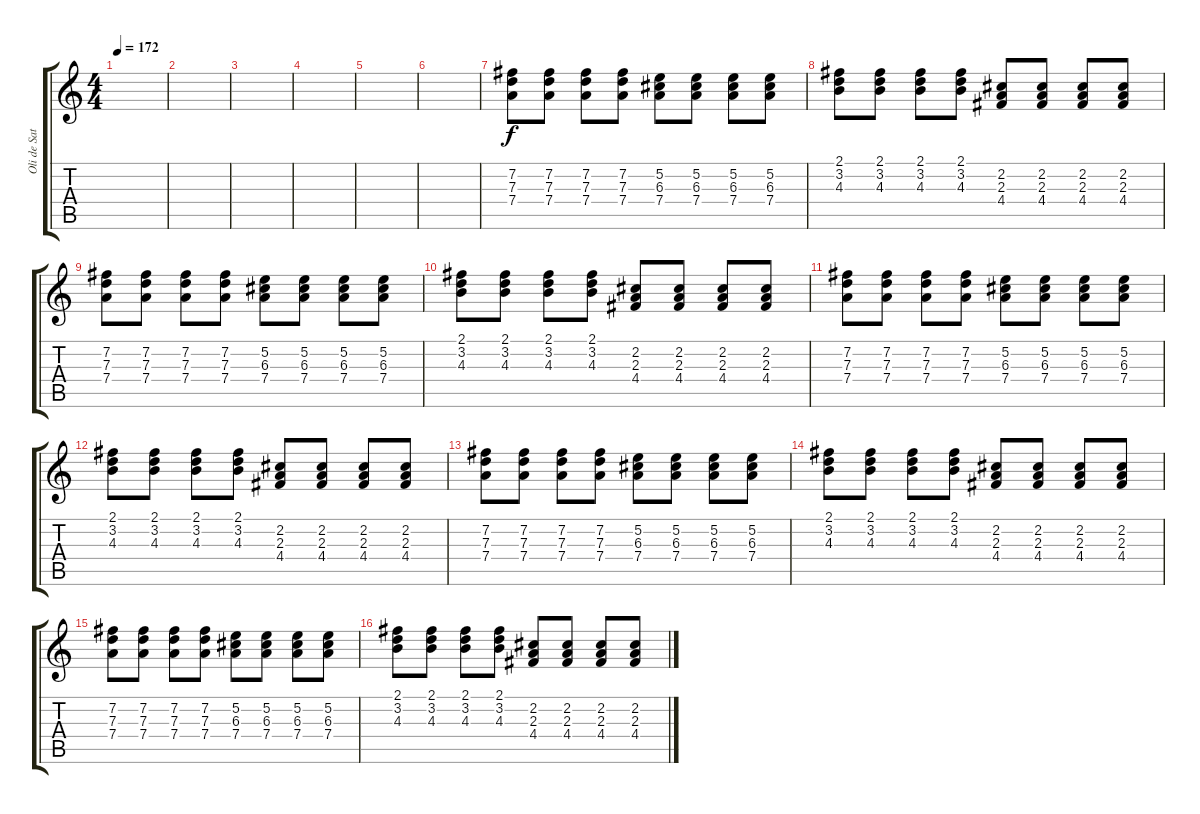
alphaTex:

\track ("Oli de Sat" "Oli de Sat") {instrument overdrivenguitar}
\staff {score tabs}
\tuning (E4 B3 G3 D3 A2 E2) {hide}
\ts (4 4)
\tempo 172
\clef g2
\ks c
|
|
|
|
|
|
(7.2 7.3 7.4).8 (7.2 7.3 7.4).8 (7.2 7.3 7.4).8 (7.2 7.3 7.4).8 (5.2 6.3 7.4).8 (5.2 6.3 7.4).8 (5.2 6.3 7.4).8 (5.2 6.3 7.4).8 |
(2.1 3.2 4.3).8 (2.1 3.2 4.3).8 (2.1 3.2 4.3).8 (2.1 3.2 4.3).8 (2.2 2.3 4.4).8 (2.2 2.3 4.4).8 (2.2 2.3 4.4).8 (2.2 2.3 4.4).8 |
(7.2 7.3 7.4).8 (7.2 7.3 7.4).8 (7.2 7.3 7.4).8 (7.2 7.3 7.4).8 (5.2 6.3 7.4).8 (5.2 6.3 7.4).8 (5.2 6.3 7.4).8 (5.2 6.3 7.4).8 |
(2.1 3.2 4.3).8 (2.1 3.2 4.3).8 (2.1 3.2 4.3).8 (2.1 3.2 4.3).8 (2.2 2.3 4.4).8 (2.2 2.3 4.4).8 (2.2 2.3 4.4).8 (2.2 2.3 4.4).8 |
(7.2 7.3 7.4).8 (7.2 7.3 7.4).8 (7.2 7.3 7.4).8 (7.2 7.3 7.4).8 (5.2 6.3 7.4).8 (5.2 6.3 7.4).8 (5.2 6.3 7.4).8 (5.2 6.3 7.4).8 |
(2.1 3.2 4.3).8 (2.1 3.2 4.3).8 (2.1 3.2 4.3).8 (2.1 3.2 4.3).8 (2.2 2.3 4.4).8 (2.2 2.3 4.4).8 (2.2 2.3 4.4).8 (2.2 2.3 4.4).8 |
(7.2 7.3 7.4).8 (7.2 7.3 7.4).8 (7.2 7.3 7.4).8 (7.2 7.3 7.4).8 (5.2 6.3 7.4).8 (5.2 6.3 7.4).8 (5.2 6.3 7.4).8 (5.2 6.3 7.4).8 |
(2.1 3.2 4.3).8 (2.1 3.2 4.3).8 (2.1 3.2 4.3).8 (2.1 3.2 4.3).8 (2.2 2.3 4.4).8 (2.2 2.3 4.4).8 (2.2 2.3 4.4).8 (2.2 2.3 4.4).8 |
(7.2 7.3 7.4).8 (7.2 7.3 7.4).8 (7.2 7.3 7.4).8 (7.2 7.3 7.4).8 (5.2 6.3 7.4).8 (5.2 6.3 7.4).8 (5.2 6.3 7.4).8 (5.2 6.3 7.4).8 |
(2.1 3.2 4.3).8 (2.1 3.2 4.3).8 (2.1 3.2 4.3).8 (2.1 3.2 4.3).8 (2.2 2.3 4.4).8 (2.2 2.3 4.4).8 (2.2 2.3 4.4).8 (2.2 2.3 4.4).8
